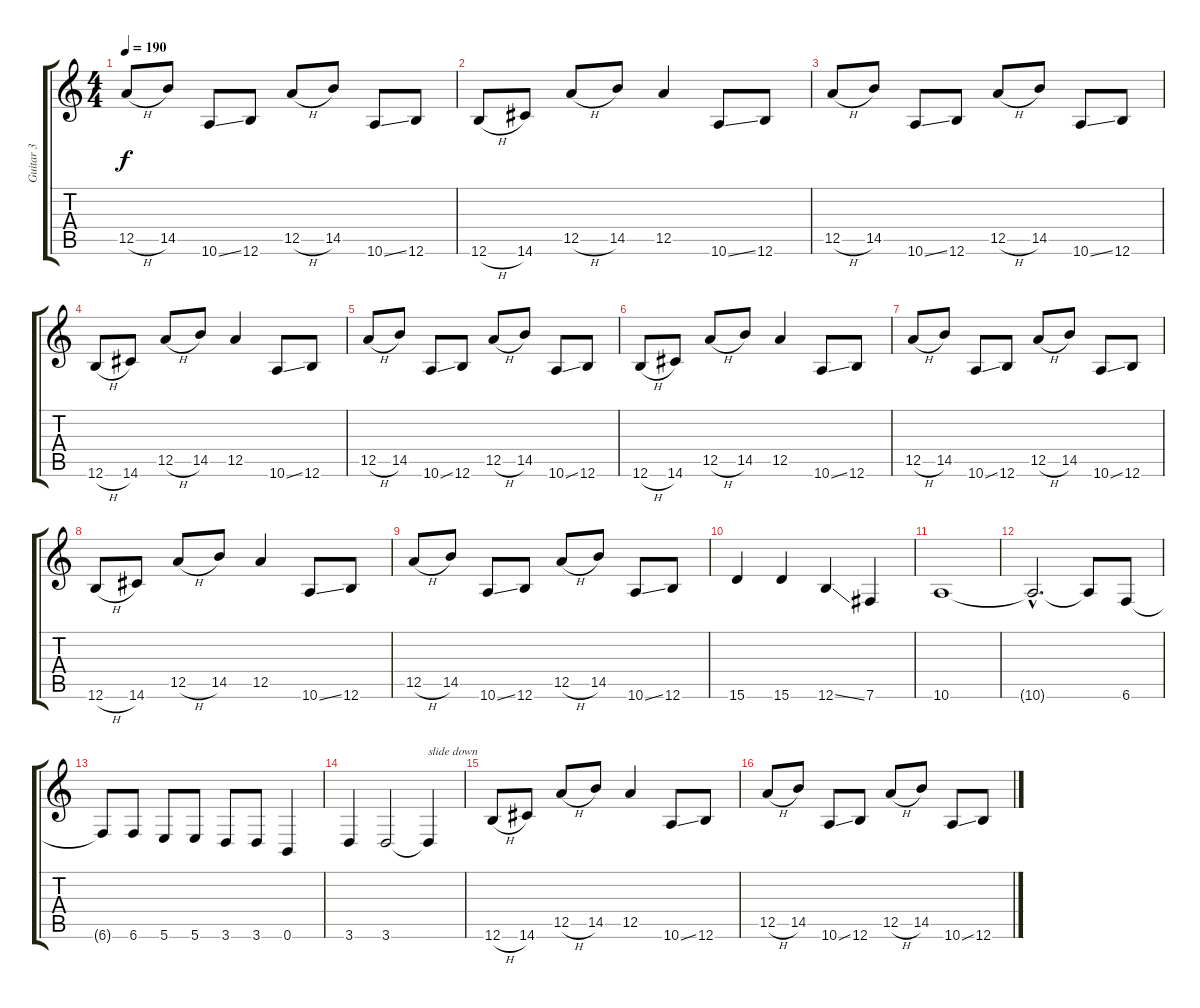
\track ("Guitar 3" "Guitar 3") {instrument distortionguitar}
\staff {score tabs}
\tuning (E4 B3 G3 D3 A2 B1) {hide}
\ts (4 4)
\tempo 190
\clef g2
\ks c
12.5{h}.8{dy f} 14.5.8 10.6{ss}.8 12.6.8 12.5{h}.8 14.5.8 10.6{ss}.8 12.6.8 |
12.6{h}.8 14.6.8 12.5{h}.8 14.5.8 12.5.4 10.6{ss}.8 12.6.8 |
12.5{h}.8 14.5.8 10.6{ss}.8 12.6.8 12.5{h}.8 14.5.8 10.6{ss}.8 12.6.8 |
12.6{h}.8 14.6.8 12.5{h}.8 14.5.8 12.5.4 10.6{ss}.8 12.6.8 |
12.5{h}.8 14.5.8 10.6{ss}.8 12.6.8 12.5{h}.8 14.5.8 10.6{ss}.8 12.6.8 |
12.6{h}.8 14.6.8 12.5{h}.8 14.5.8 12.5.4 10.6{ss}.8 12.6.8 |
12.5{h}.8 14.5.8 10.6{ss}.8 12.6.8 12.5{h}.8 14.5.8 10.6{ss}.8 12.6.8 |
12.6{h}.8 14.6.8 12.5{h}.8 14.5.8 12.5.4 10.6{ss}.8 12.6.8 |
12.5{h}.8 14.5.8 10.6{ss}.8 12.6.8 12.5{h}.8 14.5.8 10.6{ss}.8 12.6.8 |
15.6.4 15.6.4 12.6{ss}.4 7.6.4 |
10.6.1 |
10.6{hac t}.2{d} 10.6{t}.8 6.6.8 |
6.6{t}.8 6.6.8 5.6.8 5.6.8 3.6.8 3.6.8 0.6.4 |
3.6.4 3.6.2 3.6{t}.4{txt "slide down"} |
12.6{h}.8 14.6.8 12.5{h}.8 14.5.8 12.5.4 10.6{ss}.8 12.6.8 |
12.5{h}.8 14.5.8 10.6{ss}.8 12.6.8 12.5{h}.8 14.5.8 10.6{ss}.8 12.6.8
